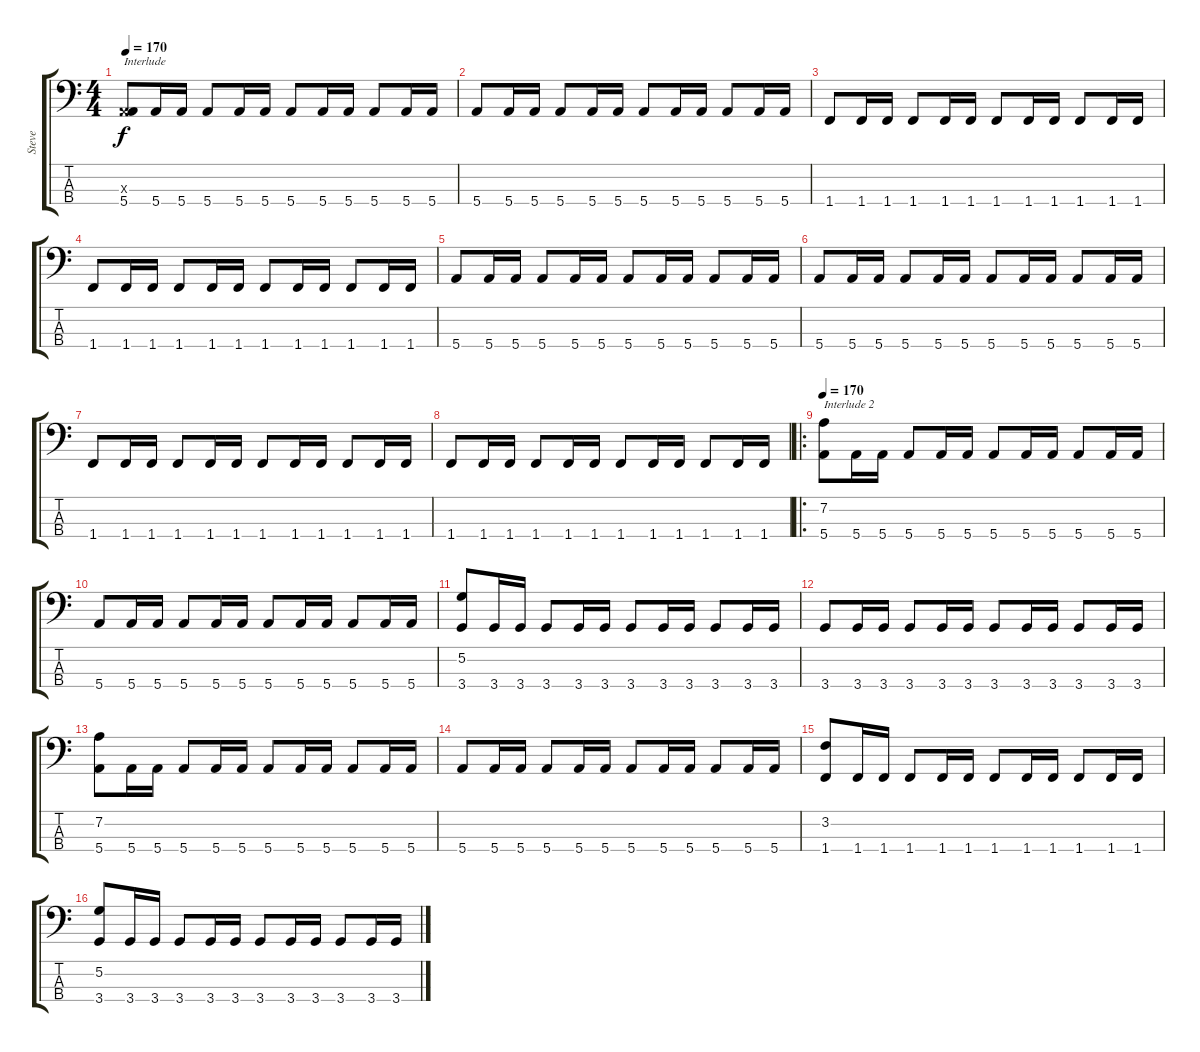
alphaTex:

\track ("Steve" "Steve") {instrument electricbassfinger}
\staff {score tabs}
\tuning (G2 D2 A1 E1) {hide}
\ts (4 4)
\tempo 170
\clef f4
\ks c
(0.3{x} 5.4).8{txt "Interlude" dy f} 5.4.16 5.4.16 5.4.8 5.4.16 5.4.16 5.4.8 5.4.16 5.4.16 5.4.8 5.4.16 5.4.16 |
5.4.8 5.4.16 5.4.16 5.4.8 5.4.16 5.4.16 5.4.8 5.4.16 5.4.16 5.4.8 5.4.16 5.4.16 |
1.4.8 1.4.16 1.4.16 1.4.8 1.4.16 1.4.16 1.4.8 1.4.16 1.4.16 1.4.8 1.4.16 1.4.16 |
1.4.8 1.4.16 1.4.16 1.4.8 1.4.16 1.4.16 1.4.8 1.4.16 1.4.16 1.4.8 1.4.16 1.4.16 |
5.4.8 5.4.16 5.4.16 5.4.8 5.4.16 5.4.16 5.4.8 5.4.16 5.4.16 5.4.8 5.4.16 5.4.16 |
5.4.8 5.4.16 5.4.16 5.4.8 5.4.16 5.4.16 5.4.8 5.4.16 5.4.16 5.4.8 5.4.16 5.4.16 |
1.4.8 1.4.16 1.4.16 1.4.8 1.4.16 1.4.16 1.4.8 1.4.16 1.4.16 1.4.8 1.4.16 1.4.16 |
1.4.8 1.4.16 1.4.16 1.4.8 1.4.16 1.4.16 1.4.8 1.4.16 1.4.16 1.4.8 1.4.16 1.4.16 |
\ro
\tempo 170
(7.2 5.4).8{txt "Interlude 2"} 5.4.16 5.4.16 5.4.8 5.4.16 5.4.16 5.4.8 5.4.16 5.4.16 5.4.8 5.4.16 5.4.16 |
5.4.8 5.4.16 5.4.16 5.4.8 5.4.16 5.4.16 5.4.8 5.4.16 5.4.16 5.4.8 5.4.16 5.4.16 |
(5.2 3.4).8 3.4.16 3.4.16 3.4.8 3.4.16 3.4.16 3.4.8 3.4.16 3.4.16 3.4.8 3.4.16 3.4.16 |
3.4.8 3.4.16 3.4.16 3.4.8 3.4.16 3.4.16 3.4.8 3.4.16 3.4.16 3.4.8 3.4.16 3.4.16 |
(7.2 5.4).8 5.4.16 5.4.16 5.4.8 5.4.16 5.4.16 5.4.8 5.4.16 5.4.16 5.4.8 5.4.16 5.4.16 |
5.4.8 5.4.16 5.4.16 5.4.8 5.4.16 5.4.16 5.4.8 5.4.16 5.4.16 5.4.8 5.4.16 5.4.16 |
(3.2 1.4).8 1.4.16 1.4.16 1.4.8 1.4.16 1.4.16 1.4.8 1.4.16 1.4.16 1.4.8 1.4.16 1.4.16 |
(5.2 3.4).8 3.4.16 3.4.16 3.4.8 3.4.16 3.4.16 3.4.8 3.4.16 3.4.16 3.4.8 3.4.16 3.4.16
